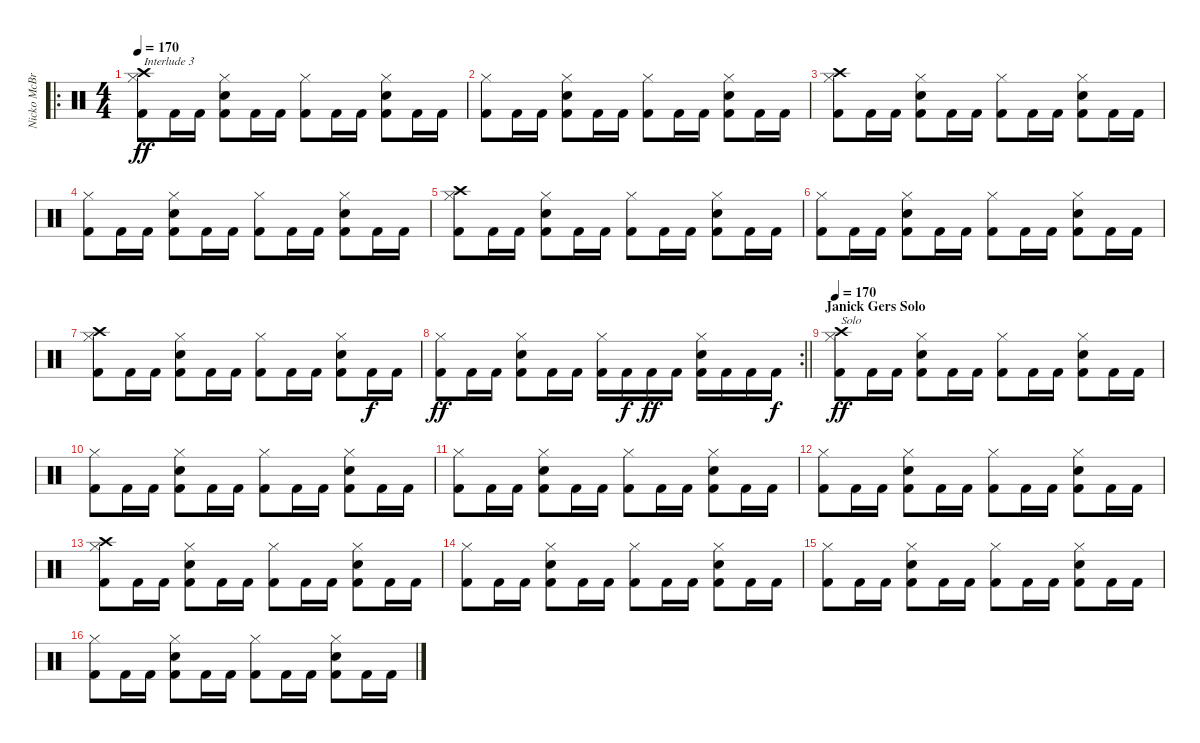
\track ("Nicko McBrain" "Nicko McBr") {instrument percussion}
\staff {score}
\articulation defaults
\ro
\ts (4 4)
\tempo 170
\clef neutral
\ks c
("Crash high (hit)" "Hi-Hat (closed)" "Kick (hit) 2").8{txt "Interlude 3" dy ff} "Kick (hit) 2".16 "Kick (hit) 2".16 ("Hi-Hat (closed)" "Snare (hit) 2" "Kick (hit) 2").8 "Kick (hit) 2".16 "Kick (hit) 2".16 ("Hi-Hat (closed)" "Kick (hit) 2").8 "Kick (hit) 2".16 "Kick (hit) 2".16 ("Hi-Hat (closed)" "Snare (hit) 2" "Kick (hit) 2").8 "Kick (hit) 2".16 "Kick (hit) 2".16 |
("Hi-Hat (closed)" "Kick (hit) 2").8 "Kick (hit) 2".16 "Kick (hit) 2".16 ("Hi-Hat (closed)" "Snare (hit) 2" "Kick (hit) 2").8 "Kick (hit) 2".16 "Kick (hit) 2".16 ("Hi-Hat (closed)" "Kick (hit) 2").8 "Kick (hit) 2".16 "Kick (hit) 2".16 ("Hi-Hat (closed)" "Snare (hit) 2" "Kick (hit) 2").8 "Kick (hit) 2".16 "Kick (hit) 2".16 |
("Crash high (hit)" "Hi-Hat (closed)" "Kick (hit) 2").8 "Kick (hit) 2".16 "Kick (hit) 2".16 ("Hi-Hat (closed)" "Snare (hit) 2" "Kick (hit) 2").8 "Kick (hit) 2".16 "Kick (hit) 2".16 ("Hi-Hat (closed)" "Kick (hit) 2").8 "Kick (hit) 2".16 "Kick (hit) 2".16 ("Hi-Hat (closed)" "Snare (hit) 2" "Kick (hit) 2").8 "Kick (hit) 2".16 "Kick (hit) 2".16 |
("Hi-Hat (closed)" "Kick (hit) 2").8 "Kick (hit) 2".16 "Kick (hit) 2".16 ("Hi-Hat (closed)" "Snare (hit) 2" "Kick (hit) 2").8 "Kick (hit) 2".16 "Kick (hit) 2".16 ("Hi-Hat (closed)" "Kick (hit) 2").8 "Kick (hit) 2".16 "Kick (hit) 2".16 ("Hi-Hat (closed)" "Snare (hit) 2" "Kick (hit) 2").8 "Kick (hit) 2".16 "Kick (hit) 2".16 |
("Crash high (hit)" "Hi-Hat (closed)" "Kick (hit) 2").8 "Kick (hit) 2".16 "Kick (hit) 2".16 ("Hi-Hat (closed)" "Snare (hit) 2" "Kick (hit) 2").8 "Kick (hit) 2".16 "Kick (hit) 2".16 ("Hi-Hat (closed)" "Kick (hit) 2").8 "Kick (hit) 2".16 "Kick (hit) 2".16 ("Hi-Hat (closed)" "Snare (hit) 2" "Kick (hit) 2").8 "Kick (hit) 2".16 "Kick (hit) 2".16 |
("Hi-Hat (closed)" "Kick (hit) 2").8 "Kick (hit) 2".16 "Kick (hit) 2".16 ("Hi-Hat (closed)" "Snare (hit) 2" "Kick (hit) 2").8 "Kick (hit) 2".16 "Kick (hit) 2".16 ("Hi-Hat (closed)" "Kick (hit) 2").8 "Kick (hit) 2".16 "Kick (hit) 2".16 ("Hi-Hat (closed)" "Snare (hit) 2" "Kick (hit) 2").8 "Kick (hit) 2".16 "Kick (hit) 2".16 |
("Crash high (hit)" "Hi-Hat (closed)" "Kick (hit) 2").8 "Kick (hit) 2".16 "Kick (hit) 2".16 ("Hi-Hat (closed)" "Snare (hit) 2" "Kick (hit) 2").8 "Kick (hit) 2".16 "Kick (hit) 2".16 ("Hi-Hat (closed)" "Kick (hit) 2").8 "Kick (hit) 2".16 "Kick (hit) 2".16 ("Hi-Hat (closed)" "Snare (hit) 2" "Kick (hit) 2").8 "Kick (hit) 2".16{dy f} "Kick (hit) 2".16 |
\rc 2
\barLineRight lightlight
("Hi-Hat (closed)" "Kick (hit) 2").8{dy ff} "Kick (hit) 2".16 "Kick (hit) 2".16 ("Hi-Hat (closed)" "Snare (hit) 2" "Kick (hit) 2").8 "Kick (hit) 2".16 "Kick (hit) 2".16 ("Hi-Hat (closed)" "Kick (hit) 2").16 "Kick (hit) 2".16{dy f} "Kick (hit) 2".16{dy ff} "Kick (hit) 2".16 ("Hi-Hat (closed)" "Snare (hit) 2" "Kick (hit) 2").16 "Kick (hit) 2".16 "Kick (hit) 2".16 "Kick (hit) 2".16{dy f} |
\section ("" "Janick Gers Solo")
\tempo 170
("Crash high (hit)" "Hi-Hat (closed)" "Kick (hit) 2").8{txt "Solo" dy ff} "Kick (hit) 2".16 "Kick (hit) 2".16 ("Hi-Hat (closed)" "Snare (hit) 2" "Kick (hit) 2").8 "Kick (hit) 2".16 "Kick (hit) 2".16 ("Hi-Hat (closed)" "Kick (hit) 2").8 "Kick (hit) 2".16 "Kick (hit) 2".16 ("Hi-Hat (closed)" "Snare (hit) 2" "Kick (hit) 2").8 "Kick (hit) 2".16 "Kick (hit) 2".16 |
("Hi-Hat (closed)" "Kick (hit) 2").8 "Kick (hit) 2".16 "Kick (hit) 2".16 ("Hi-Hat (closed)" "Snare (hit) 2" "Kick (hit) 2").8 "Kick (hit) 2".16 "Kick (hit) 2".16 ("Hi-Hat (closed)" "Kick (hit) 2").8 "Kick (hit) 2".16 "Kick (hit) 2".16 ("Hi-Hat (closed)" "Snare (hit) 2" "Kick (hit) 2").8 "Kick (hit) 2".16 "Kick (hit) 2".16 |
("Hi-Hat (closed)" "Kick (hit) 2").8 "Kick (hit) 2".16 "Kick (hit) 2".16 ("Hi-Hat (closed)" "Snare (hit) 2" "Kick (hit) 2").8 "Kick (hit) 2".16 "Kick (hit) 2".16 ("Hi-Hat (closed)" "Kick (hit) 2").8 "Kick (hit) 2".16 "Kick (hit) 2".16 ("Hi-Hat (closed)" "Snare (hit) 2" "Kick (hit) 2").8 "Kick (hit) 2".16 "Kick (hit) 2".16 |
("Hi-Hat (closed)" "Kick (hit) 2").8 "Kick (hit) 2".16 "Kick (hit) 2".16 ("Hi-Hat (closed)" "Snare (hit) 2" "Kick (hit) 2").8 "Kick (hit) 2".16 "Kick (hit) 2".16 ("Hi-Hat (closed)" "Kick (hit) 2").8 "Kick (hit) 2".16 "Kick (hit) 2".16 ("Hi-Hat (closed)" "Snare (hit) 2" "Kick (hit) 2").8 "Kick (hit) 2".16 "Kick (hit) 2".16 |
("Crash high (hit)" "Hi-Hat (closed)" "Kick (hit) 2").8 "Kick (hit) 2".16 "Kick (hit) 2".16 ("Hi-Hat (closed)" "Snare (hit) 2" "Kick (hit) 2").8 "Kick (hit) 2".16 "Kick (hit) 2".16 ("Hi-Hat (closed)" "Kick (hit) 2").8 "Kick (hit) 2".16 "Kick (hit) 2".16 ("Hi-Hat (closed)" "Snare (hit) 2" "Kick (hit) 2").8 "Kick (hit) 2".16 "Kick (hit) 2".16 |
("Hi-Hat (closed)" "Kick (hit) 2").8 "Kick (hit) 2".16 "Kick (hit) 2".16 ("Hi-Hat (closed)" "Snare (hit) 2" "Kick (hit) 2").8 "Kick (hit) 2".16 "Kick (hit) 2".16 ("Hi-Hat (closed)" "Kick (hit) 2").8 "Kick (hit) 2".16 "Kick (hit) 2".16 ("Hi-Hat (closed)" "Snare (hit) 2" "Kick (hit) 2").8 "Kick (hit) 2".16 "Kick (hit) 2".16 |
("Hi-Hat (closed)" "Kick (hit) 2").8 "Kick (hit) 2".16 "Kick (hit) 2".16 ("Hi-Hat (closed)" "Snare (hit) 2" "Kick (hit) 2").8 "Kick (hit) 2".16 "Kick (hit) 2".16 ("Hi-Hat (closed)" "Kick (hit) 2").8 "Kick (hit) 2".16 "Kick (hit) 2".16 ("Hi-Hat (closed)" "Snare (hit) 2" "Kick (hit) 2").8 "Kick (hit) 2".16 "Kick (hit) 2".16 |
("Hi-Hat (closed)" "Kick (hit) 2").8 "Kick (hit) 2".16 "Kick (hit) 2".16 ("Hi-Hat (closed)" "Snare (hit) 2" "Kick (hit) 2").8 "Kick (hit) 2".16 "Kick (hit) 2".16 ("Hi-Hat (closed)" "Kick (hit) 2").8 "Kick (hit) 2".16 "Kick (hit) 2".16 ("Hi-Hat (closed)" "Snare (hit) 2" "Kick (hit) 2").8 "Kick (hit) 2".16 "Kick (hit) 2".16
